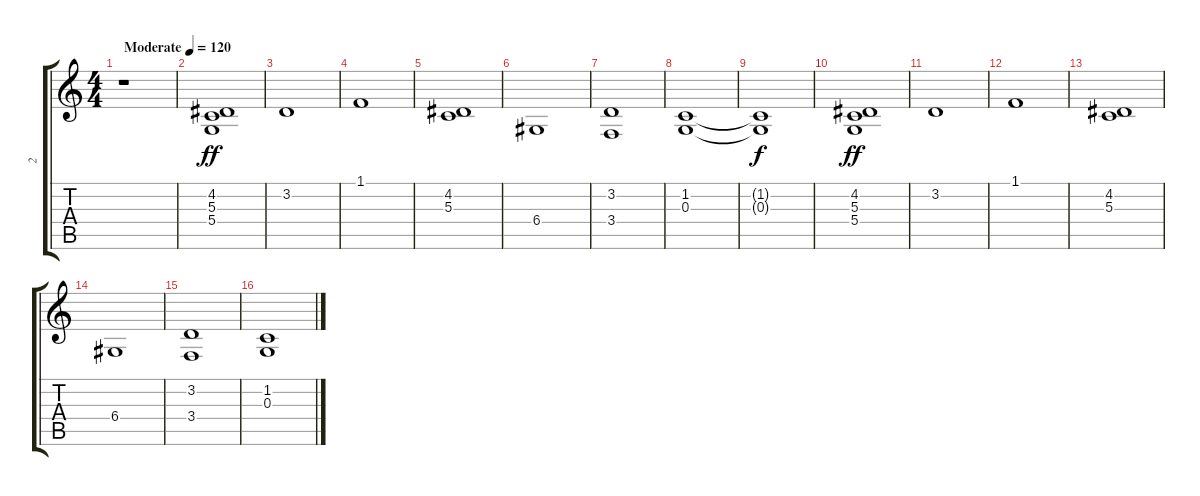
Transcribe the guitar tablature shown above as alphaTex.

\track ("2" "2") {instrument synthstrings1}
\staff {score tabs}
\tuning (E4 B3 G3 D3 A2 E2) {hide}
\ts (4 4)
\tempo (120 "Moderate")
\clef g2
\ks c
r.1{dy ff instrument synthstrings1} |
(4.2 5.3 5.4).1 |
3.2.1 |
1.1.1 |
(4.2 5.3).1 |
6.4.1 |
(3.2 3.4).1 |
(1.2 0.3).1 |
(1.2{t} 0.3{t}).1{dy f} |
(4.2 5.3 5.4).1{dy ff} |
3.2.1 |
1.1.1 |
(4.2 5.3).1 |
6.4.1 |
(3.2 3.4).1 |
(1.2 0.3).1
